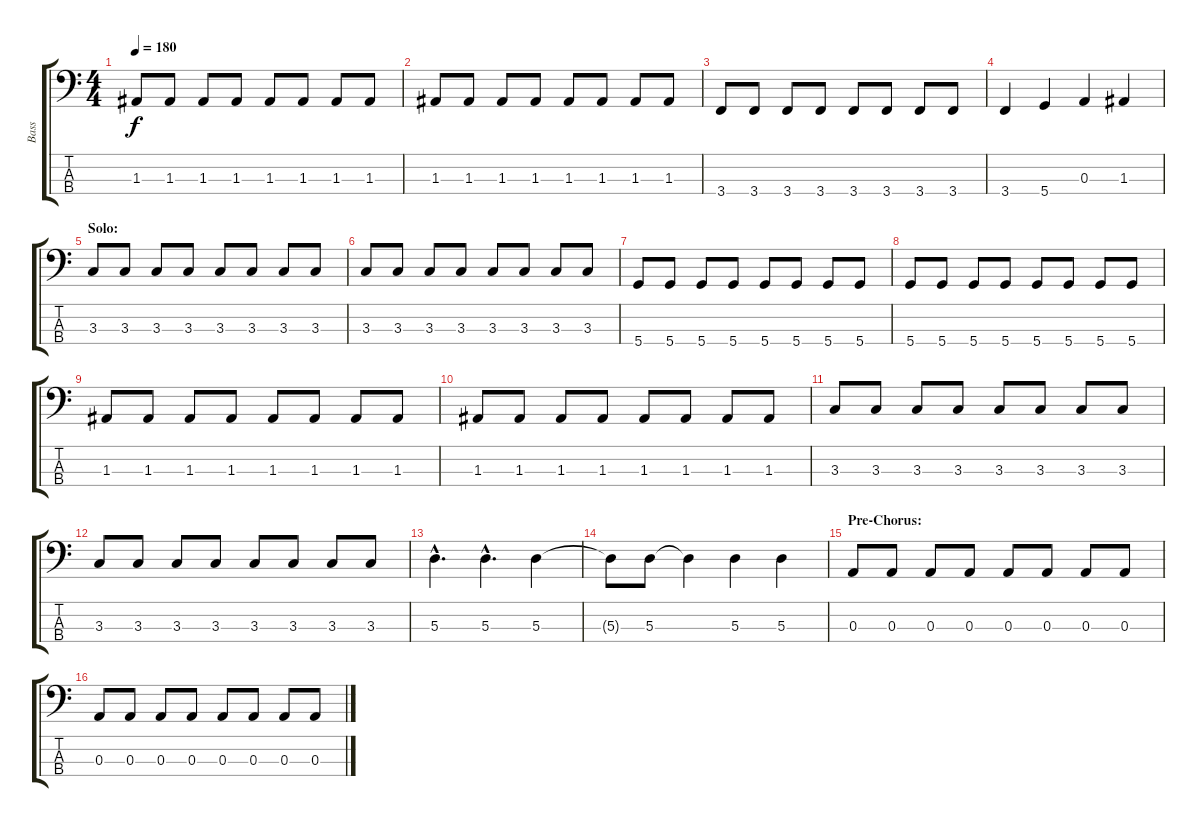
\track ("Bass" "Bass") {instrument electricbasspick}
\staff {score tabs}
\tuning (G2 D2 A1 D1) {hide}
\ts (4 4)
\tempo 180
\clef f4
\ks c
1.3.8{dy f} 1.3.8 1.3.8 1.3.8 1.3.8 1.3.8 1.3.8 1.3.8 |
1.3.8 1.3.8 1.3.8 1.3.8 1.3.8 1.3.8 1.3.8 1.3.8 |
3.4.8 3.4.8 3.4.8 3.4.8 3.4.8 3.4.8 3.4.8 3.4.8 |
3.4.4 5.4.4 0.3.4 1.3.4 |
\section ("" "Solo:")
3.3.8 3.3.8 3.3.8 3.3.8 3.3.8 3.3.8 3.3.8 3.3.8 |
3.3.8 3.3.8 3.3.8 3.3.8 3.3.8 3.3.8 3.3.8 3.3.8 |
5.4.8 5.4.8 5.4.8 5.4.8 5.4.8 5.4.8 5.4.8 5.4.8 |
5.4.8 5.4.8 5.4.8 5.4.8 5.4.8 5.4.8 5.4.8 5.4.8 |
1.3.8 1.3.8 1.3.8 1.3.8 1.3.8 1.3.8 1.3.8 1.3.8 |
1.3.8 1.3.8 1.3.8 1.3.8 1.3.8 1.3.8 1.3.8 1.3.8 |
3.3.8 3.3.8 3.3.8 3.3.8 3.3.8 3.3.8 3.3.8 3.3.8 |
3.3.8 3.3.8 3.3.8 3.3.8 3.3.8 3.3.8 3.3.8 3.3.8 |
5.3{hac}.4{d} 5.3{hac}.4{d} 5.3.4 |
5.3{t}.8 5.3.8 5.3{t}.4 5.3.4 5.3.4 |
\section ("" "Pre-Chorus:")
0.3.8 0.3.8 0.3.8 0.3.8 0.3.8 0.3.8 0.3.8 0.3.8 |
0.3.8 0.3.8 0.3.8 0.3.8 0.3.8 0.3.8 0.3.8 0.3.8
